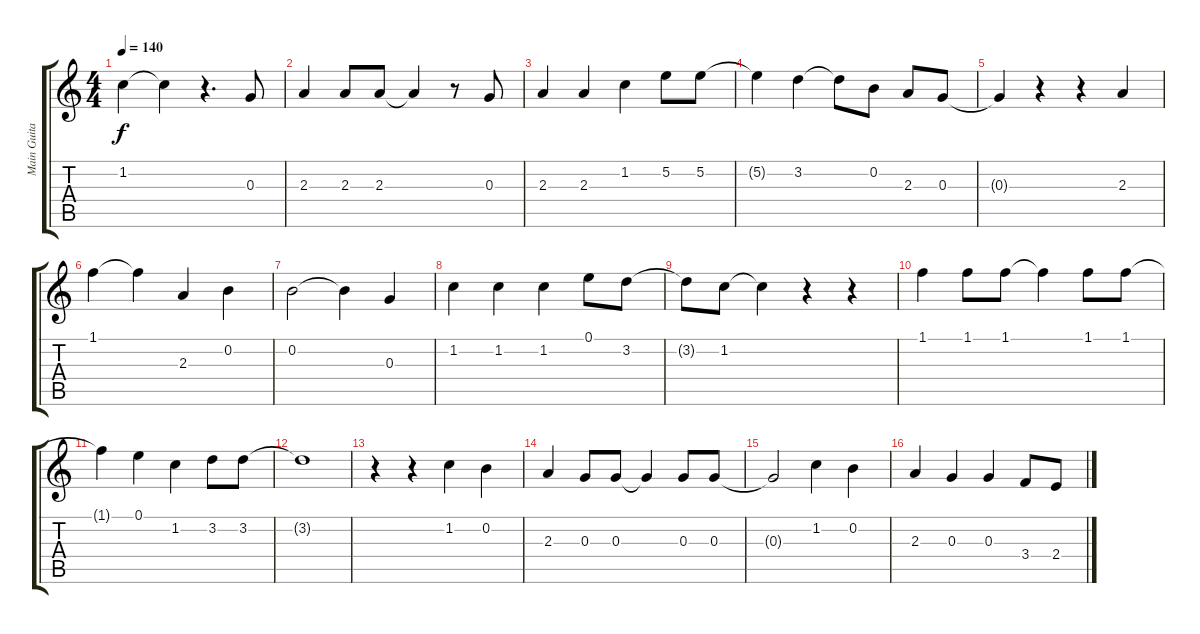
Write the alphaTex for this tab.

\track ("Main Guitar" "Main Guita") {instrument acousticguitarsteel}
\staff {score tabs}
\tuning (E4 B3 G3 D3 A2 E2) {hide}
\ts (4 4)
\tempo 140
\clef g2
\ks c
1.2.4{dy f} 1.2{t}.4 r.4{d} 0.3.8 |
2.3.4 2.3.8 2.3.8 2.3{t}.4 r.8 0.3.8 |
2.3.4 2.3.4 1.2.4 5.2.8 5.2.8 |
5.2{t}.4 3.2.4 3.2{t}.8 0.2.8 2.3.8 0.3.8 |
0.3{t}.4 r.4 r.4 2.3.4 |
1.1.4 1.1{t}.4 2.3.4 0.2.4 |
0.2.2 0.2{t}.4 0.3.4 |
1.2.4 1.2.4 1.2.4 0.1.8 3.2.8 |
3.2{t}.8 1.2.8 1.2{t}.4 r.4 r.4 |
1.1.4 1.1.8 1.1.8 1.1{t}.4 1.1.8 1.1.8 |
1.1{t}.4 0.1.4 1.2.4 3.2.8 3.2.8 |
3.2{t}.1 |
r.4 r.4 1.2.4 0.2.4 |
2.3.4 0.3.8 0.3.8 0.3{t}.4 0.3.8 0.3.8 |
0.3{t}.2 1.2.4 0.2.4 |
2.3.4 0.3.4 0.3.4 3.4.8 2.4.8
